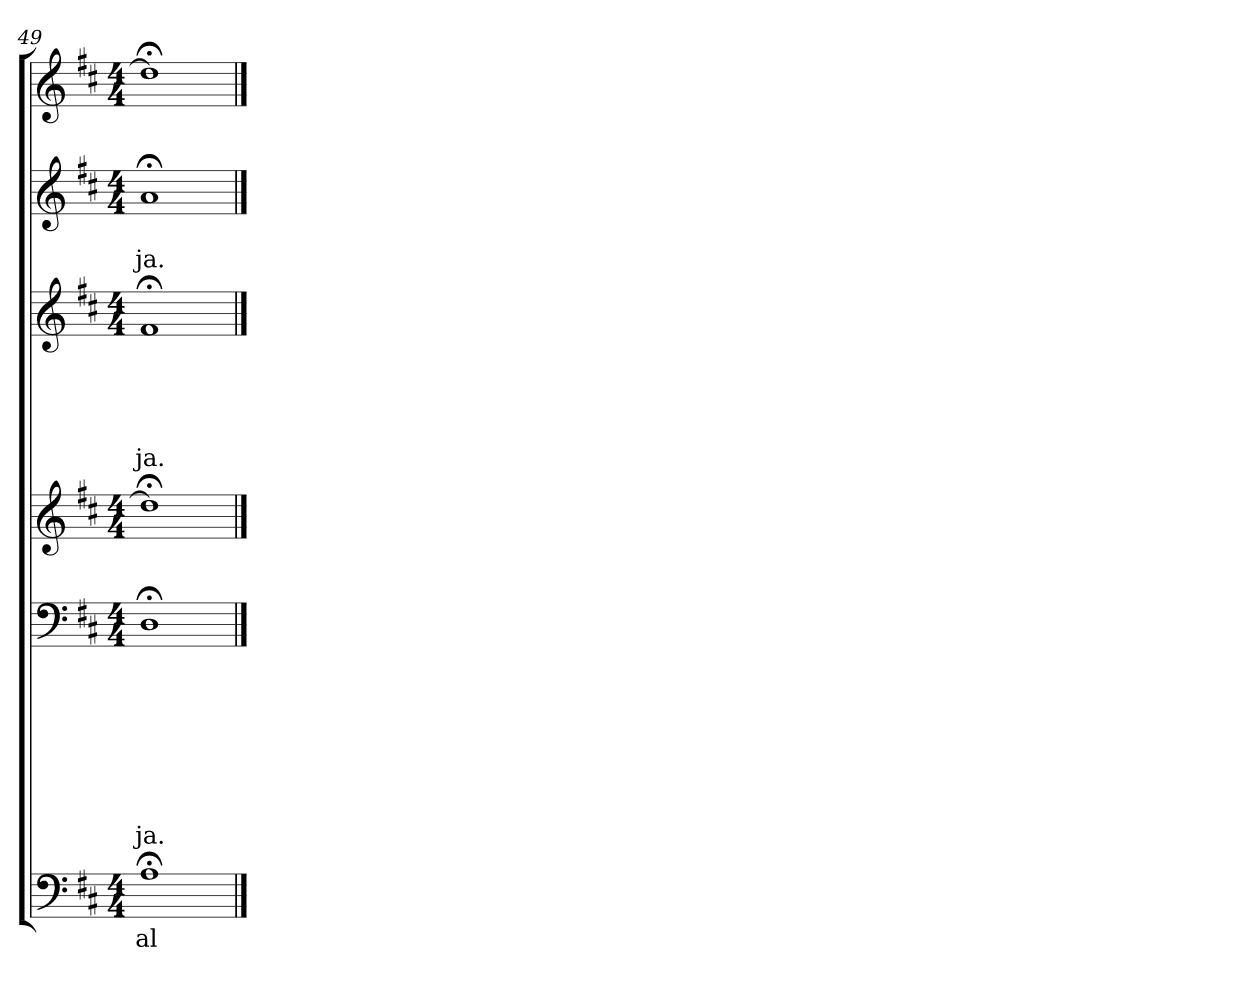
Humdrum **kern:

**kern	**text	**kern	**text	**text	**text	**text	**text	**text	**text	**text	**kern	**text	**kern	**text	**text	**text	**text	**text	**kern	**text	**text	**kern	**text
*part6	*part6	*part5	*part5	*part5	*part5	*part5	*part5	*part5	*part5	*part5	*part4	*part4	*part3	*part3	*part3	*part3	*part3	*part3	*part2	*part2	*part2	*part1	*part1
*staff6	*staff6	*staff5	*staff5	*staff5	*staff5	*staff5	*staff5	*staff5	*staff5	*staff5	*staff4	*staff4	*staff3	*staff3	*staff3	*staff3	*staff3	*staff3	*staff2	*staff2	*staff2	*staff1	*staff1
*clefF4	*	*clefF4	*	*	*	*	*	*	*	*	*clefG2	*	*clefG2	*	*	*	*	*	*clefG2	*	*	*clefG2	*
*	*	*	*	*	*	*	*	*	*	*	*ITrd7c12	*	*	*	*	*	*	*	*	*	*	*	*
*k[f#c#]	*	*k[f#c#]	*	*	*	*	*	*	*	*	*k[f#c#]	*	*k[f#c#]	*	*	*	*	*	*k[f#c#]	*	*	*k[f#c#]	*
*D:	*	*D:	*	*	*	*	*	*	*	*	*D:	*	*D:	*	*	*	*	*	*D:	*	*	*D:	*
*M4/4	*	*M4/4	*	*	*	*	*	*	*	*	*M4/4	*	*M4/4	*	*	*	*	*	*M4/4	*	*	*M4/4	*
=49	=49	=49	=49	=49	=49	=49	=49	=49	=49	=49	=49	=49	=49	=49	=49	=49	=49	=49	=49	=49	=49	=49	=49
!	!LO:LY:b	!	!	!	!	!	!	!	!	!LO:LY:b	!	!	!	!	!	!	!	!LO:LY:b	!	!	!LO:LY:b	!	!
*	*	*	*	*	*	*	*	*	*	*	*	*	*^	*	*	*	*	*	*	*	*	*	*
1A;<	al-	1D;<	.	.	.	.	.	.	.	-ja.	1d;<]	.	1f#;	1ryy	.	.	.	.	-ja.	1a;	.	ja.	1dd;<]	.
*	*	*	*	*	*	*	*	*	*	*	*	*	*v	*v	*	*	*	*	*	*	*	*	*	*
==	==	==	==	==	==	==	==	==	==	==	==	==	==	==	==	==	==	==	==	==	==	==	==
*-	*-	*-	*-	*-	*-	*-	*-	*-	*-	*-	*-	*-	*-	*-	*-	*-	*-	*-	*-	*-	*-	*-	*-
